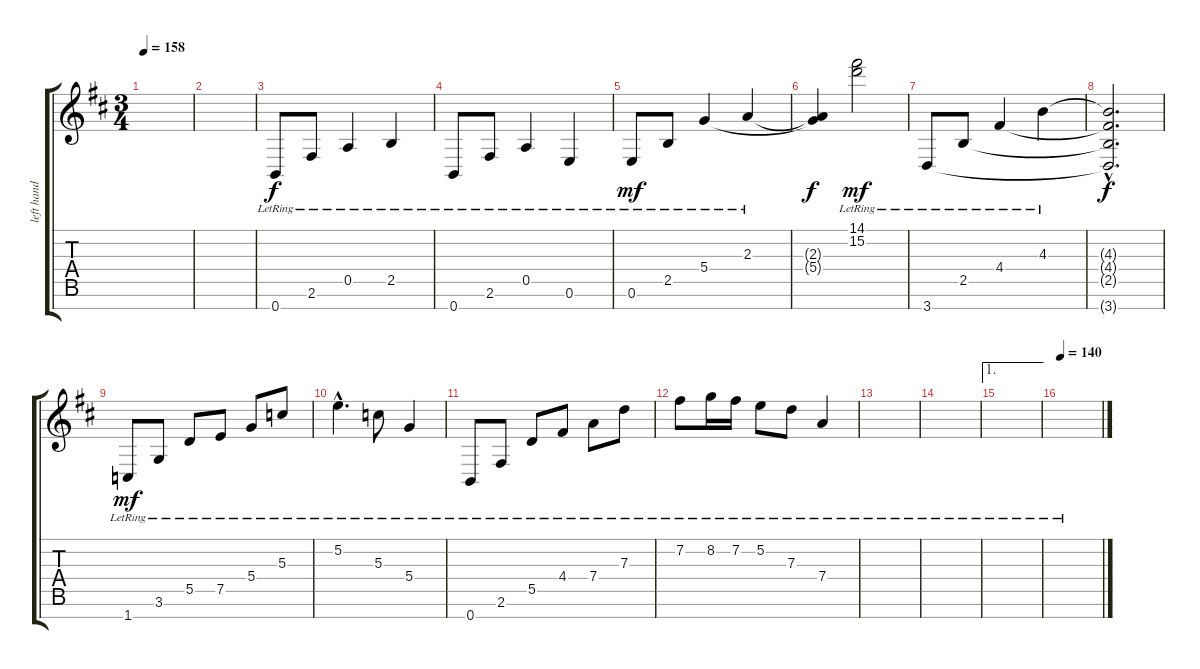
\track ("left hand" "left hand") {instrument acousticgrandpiano}
\staff {score tabs}
\tuning (E5 B4 G4 D4 A3 E3 B2) {hide}
\ts (3 4)
\tempo 158
\clef g2
\ks d
|
|
0.7{lr}.8 2.6{lr}.8 0.5{lr}.4 2.5{lr}.4 |
0.7{lr}.8 2.6{lr}.8 0.5{lr}.4 0.6{lr}.4 |
0.6{lr}.8{dy mf} 2.5{lr}.8 5.4{lr}.4 2.3{lr}.4 |
(2.3{t} 5.4{t}).4{dy f} (14.1{lr} 15.2{lr}).2{dy mf} |
3.7{lr}.8 2.5{lr}.8 4.4{lr}.4 4.3{lr}.4 |
(4.3{hac t} 4.4{hac t} 2.5{hac t} 3.7{hac t}).2{d dy f} |
1.7{lr}.8{dy mf} 3.6{lr}.8 5.5{lr}.8 7.5{lr}.8 5.4{lr}.8 5.3{lr}.8 |
5.2{hac lr}.4{d} 5.3{lr}.8 5.4{lr}.4 |
0.7{lr}.8 2.6{lr}.8 5.5{lr}.8 4.4{lr}.8 7.4{lr}.8 7.3{lr}.8 |
7.2{lr}.8 8.2{lr}.16 7.2{lr}.16 5.2{lr}.8 7.3{lr}.8 7.4{lr}.4 |
|
|
\ae 1
|
\tempo 140
